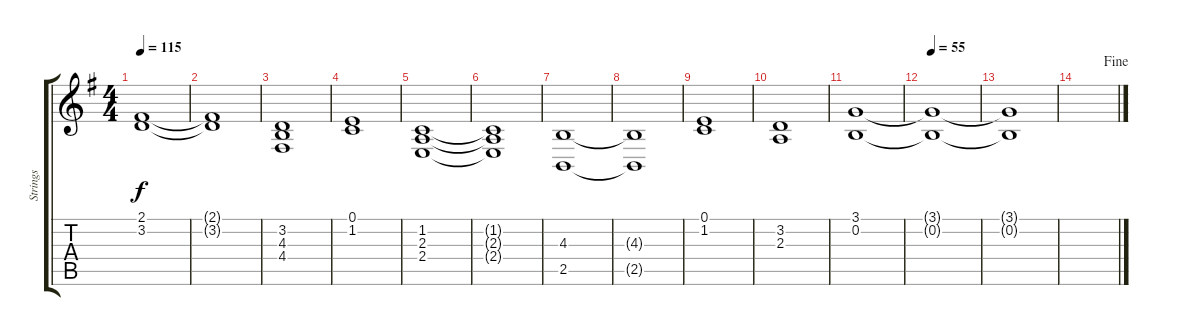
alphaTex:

\track ("Strings" "Strings") {instrument stringensemble1}
\staff {score tabs}
\tuning (E4 B3 G3 D3 A2 E2) {hide}
\ts (4 4)
\tempo 115
\clef g2
\ks eminor
(2.1 3.2).1{dy f} |
(2.1{t} 3.2{t}).1 |
(3.2 4.3 4.4).1 |
(0.1 1.2).1 |
(1.2 2.3 2.4).1 |
(1.2{t} 2.3{t} 2.4{t}).1 |
(4.3 2.5).1 |
(4.3{t} 2.5{t}).1 |
(0.1 1.2).1 |
(3.2 2.3).1 |
(3.1 0.2).1 |
\tempo 55
(3.1{t} 0.2{t}).1 |
(3.1{t} 0.2{t}).1 |
\jump fine
